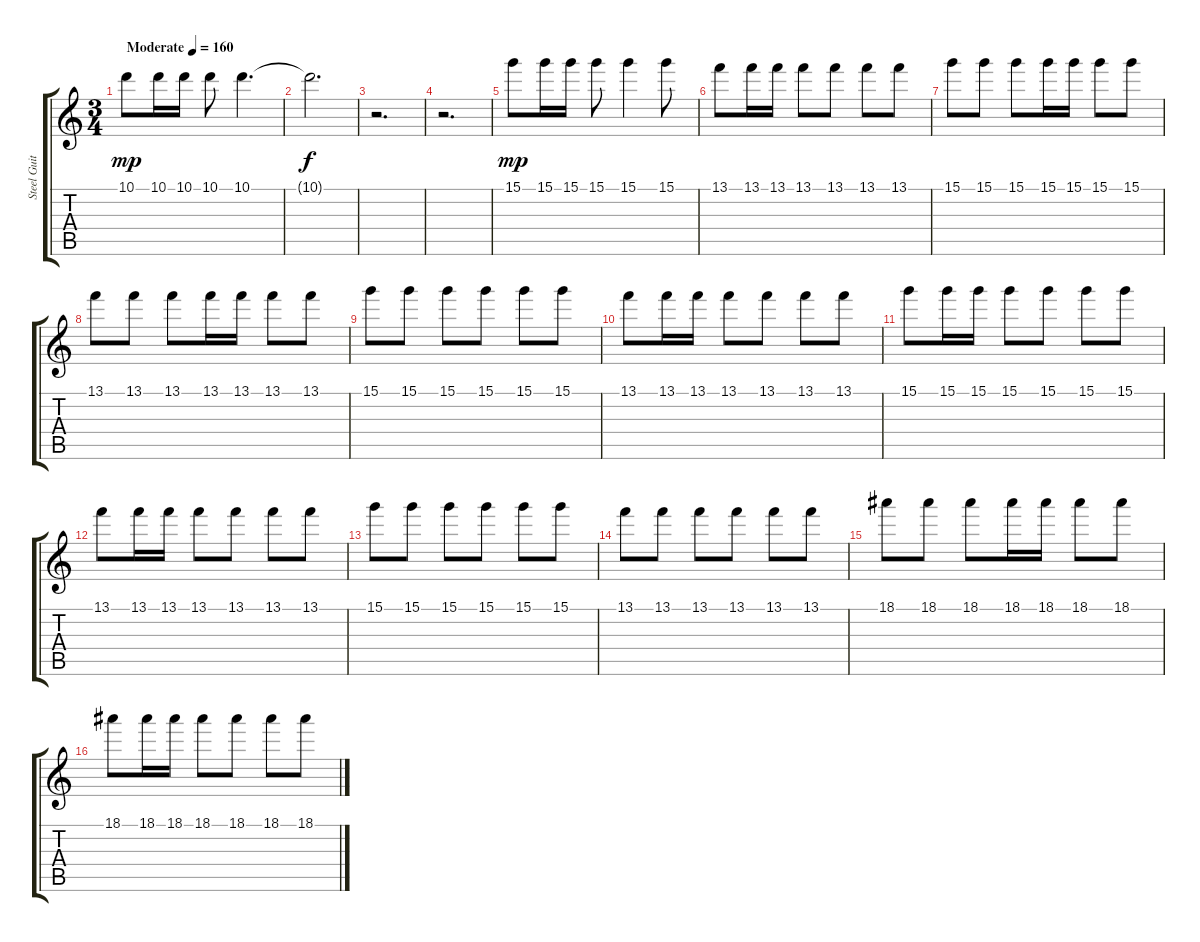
\track ("Steel Guitar High" "Steel Guit") {instrument acousticguitarsteel}
\staff {score tabs}
\tuning (E4 B3 G3 D3 A2 E2) {hide}
\ts (3 4)
\tempo (160 "Moderate")
\clef g2
\ks c
10.1.8{dy mp instrument acousticguitarsteel} 10.1.16 10.1.16 10.1.8 10.1.4{d} |
10.1{t}.2{d dy f} |
r.2{d} |
r.2{d} |
15.1.8{dy mp} 15.1.16 15.1.16 15.1.8 15.1.4 15.1.8 |
13.1.8 13.1.16 13.1.16 13.1.8 13.1.8 13.1.8 13.1.8 |
15.1.8 15.1.8 15.1.8 15.1.16 15.1.16 15.1.8 15.1.8 |
13.1.8 13.1.8 13.1.8 13.1.16 13.1.16 13.1.8 13.1.8 |
15.1.8 15.1.8 15.1.8 15.1.8 15.1.8 15.1.8 |
13.1.8 13.1.16 13.1.16 13.1.8 13.1.8 13.1.8 13.1.8 |
15.1.8 15.1.16 15.1.16 15.1.8 15.1.8 15.1.8 15.1.8 |
13.1.8 13.1.16 13.1.16 13.1.8 13.1.8 13.1.8 13.1.8 |
15.1.8 15.1.8 15.1.8 15.1.8 15.1.8 15.1.8 |
13.1.8 13.1.8 13.1.8 13.1.8 13.1.8 13.1.8 |
18.1.8 18.1.8 18.1.8 18.1.16 18.1.16 18.1.8 18.1.8 |
18.1.8 18.1.16 18.1.16 18.1.8 18.1.8 18.1.8 18.1.8
